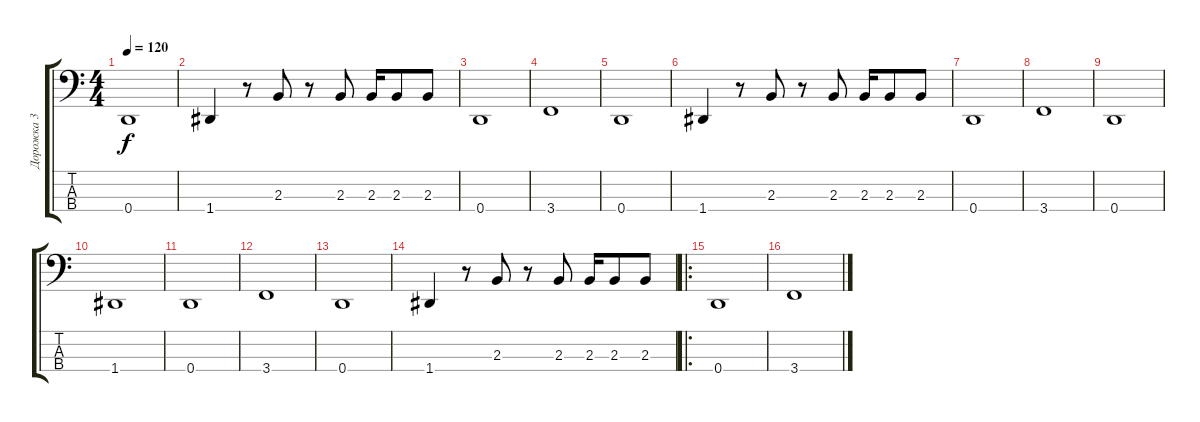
\track ("Дорожка 3" "Дорожка 3") {instrument electricbassfinger}
\staff {score tabs}
\tuning (G2 D2 A1 D1) {hide}
\ts (4 4)
\tempo 120
\clef f4
\ks c
0.4.1{dy f} |
1.4.4 r.8 2.3.8 r.8 2.3.8 2.3.16 2.3.8 2.3.8 |
0.4.1 |
3.4.1 |
0.4.1 |
1.4.4 r.8 2.3.8 r.8 2.3.8 2.3.16 2.3.8 2.3.8 |
0.4.1 |
3.4.1 |
0.4.1 |
1.4.1 |
0.4.1 |
3.4.1 |
0.4.1 |
1.4.4 r.8 2.3.8 r.8 2.3.8 2.3.16 2.3.8 2.3.8 |
\ro
0.4.1 |
3.4.1
